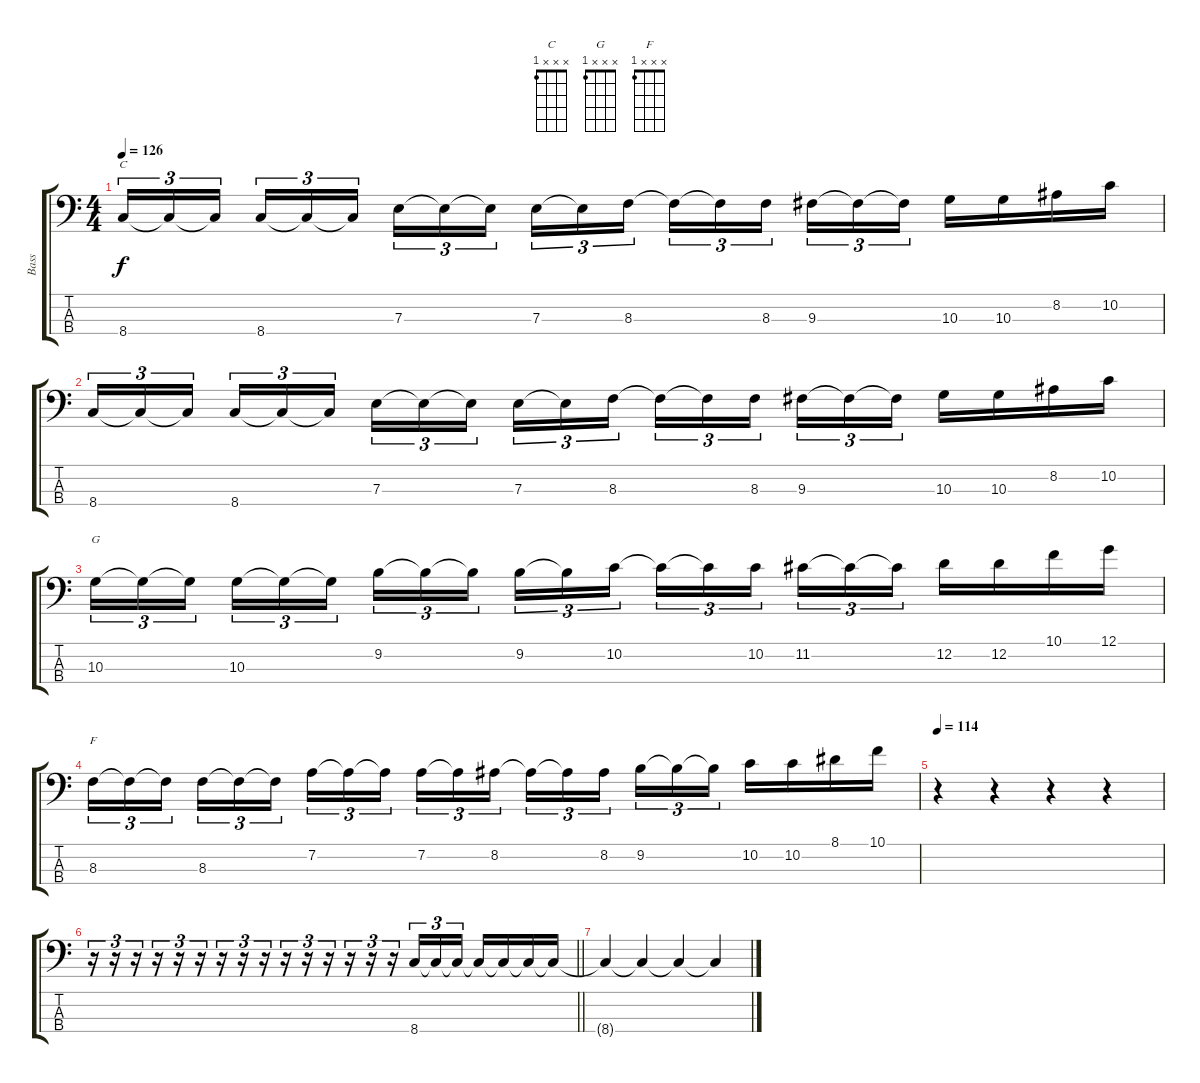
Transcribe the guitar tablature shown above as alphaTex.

\track ("Bass" "Bass") {instrument electricbassfinger}
\staff {score tabs}
\tuning (G2 D2 A1 E1) {hide}
\chord ("C" x x x 1)
\chord ("G" x x x 1)
\chord ("F" x x x 1)
\ts (4 4)
\tempo 126
\clef f4
\ks c
8.4.16{tu (3 2) ch "C" dy f} 8.4{t}.16{tu (3 2)} 8.4{t}.16{tu (3 2) beam splitsecondary} 8.4.16{tu (3 2)} 8.4{t}.16{tu (3 2)} 8.4{t}.16{tu (3 2)} 7.3.16{tu (3 2)} 7.3{t}.16{tu (3 2)} 7.3{t}.16{tu (3 2) beam splitsecondary} 7.3.16{tu (3 2)} 7.3{t}.16{tu (3 2)} 8.3.16{tu (3 2)} 8.3{t}.16{tu (3 2)} 8.3{t}.16{tu (3 2)} 8.3.16{tu (3 2) beam splitsecondary} 9.3.16{tu (3 2)} 9.3{t}.16{tu (3 2)} 9.3{t}.16{tu (3 2)} 10.3.16 10.3.16 8.2.16 10.2.16 |
8.4.16{tu (3 2)} 8.4{t}.16{tu (3 2)} 8.4{t}.16{tu (3 2) beam splitsecondary} 8.4.16{tu (3 2)} 8.4{t}.16{tu (3 2)} 8.4{t}.16{tu (3 2)} 7.3.16{tu (3 2)} 7.3{t}.16{tu (3 2)} 7.3{t}.16{tu (3 2) beam splitsecondary} 7.3.16{tu (3 2)} 7.3{t}.16{tu (3 2)} 8.3.16{tu (3 2)} 8.3{t}.16{tu (3 2)} 8.3{t}.16{tu (3 2)} 8.3.16{tu (3 2) beam splitsecondary} 9.3.16{tu (3 2)} 9.3{t}.16{tu (3 2)} 9.3{t}.16{tu (3 2)} 10.3.16 10.3.16 8.2.16 10.2.16 |
10.3.16{tu (3 2) ch "G"} 10.3{t}.16{tu (3 2)} 10.3{t}.16{tu (3 2) beam splitsecondary} 10.3.16{tu (3 2)} 10.3{t}.16{tu (3 2)} 10.3{t}.16{tu (3 2)} 9.2.16{tu (3 2)} 9.2{t}.16{tu (3 2)} 9.2{t}.16{tu (3 2) beam splitsecondary} 9.2.16{tu (3 2)} 9.2{t}.16{tu (3 2)} 10.2.16{tu (3 2)} 10.2{t}.16{tu (3 2)} 10.2{t}.16{tu (3 2)} 10.2.16{tu (3 2) beam splitsecondary} 11.2.16{tu (3 2)} 11.2{t}.16{tu (3 2)} 11.2{t}.16{tu (3 2)} 12.2.16 12.2.16 10.1.16 12.1.16 |
8.3.16{tu (3 2) ch "F"} 8.3{t}.16{tu (3 2)} 8.3{t}.16{tu (3 2) beam splitsecondary} 8.3.16{tu (3 2)} 8.3{t}.16{tu (3 2)} 8.3{t}.16{tu (3 2)} 7.2.16{tu (3 2)} 7.2{t}.16{tu (3 2)} 7.2{t}.16{tu (3 2) beam splitsecondary} 7.2.16{tu (3 2)} 7.2{t}.16{tu (3 2)} 8.2.16{tu (3 2)} 8.2{t}.16{tu (3 2)} 8.2{t}.16{tu (3 2)} 8.2.16{tu (3 2) beam splitsecondary} 9.2.16{tu (3 2)} 9.2{t}.16{tu (3 2)} 9.2{t}.16{tu (3 2)} 10.2.16 10.2.16 8.1.16 10.1.16 |
\tempo 114
r.4 r.4 r.4 r.4 |
\barLineRight lightlight
r.16{tu (3 2)} r.16{tu (3 2)} r.16{tu (3 2)} r.16{tu (3 2)} r.16{tu (3 2)} r.16{tu (3 2)} r.16{tu (3 2)} r.16{tu (3 2)} r.16{tu (3 2)} r.16{tu (3 2)} r.16{tu (3 2)} r.16{tu (3 2)} r.16{tu (3 2)} r.16{tu (3 2)} r.16{tu (3 2)} 8.4.16{tu (3 2)} 8.4{t}.16{tu (3 2)} 8.4{t}.16{tu (3 2)} 8.4{t}.16 8.4{t}.16 8.4{t}.16 8.4{t}.16 |
8.4{t}.4 8.4{t}.4 8.4{t}.4 8.4{t}.4
